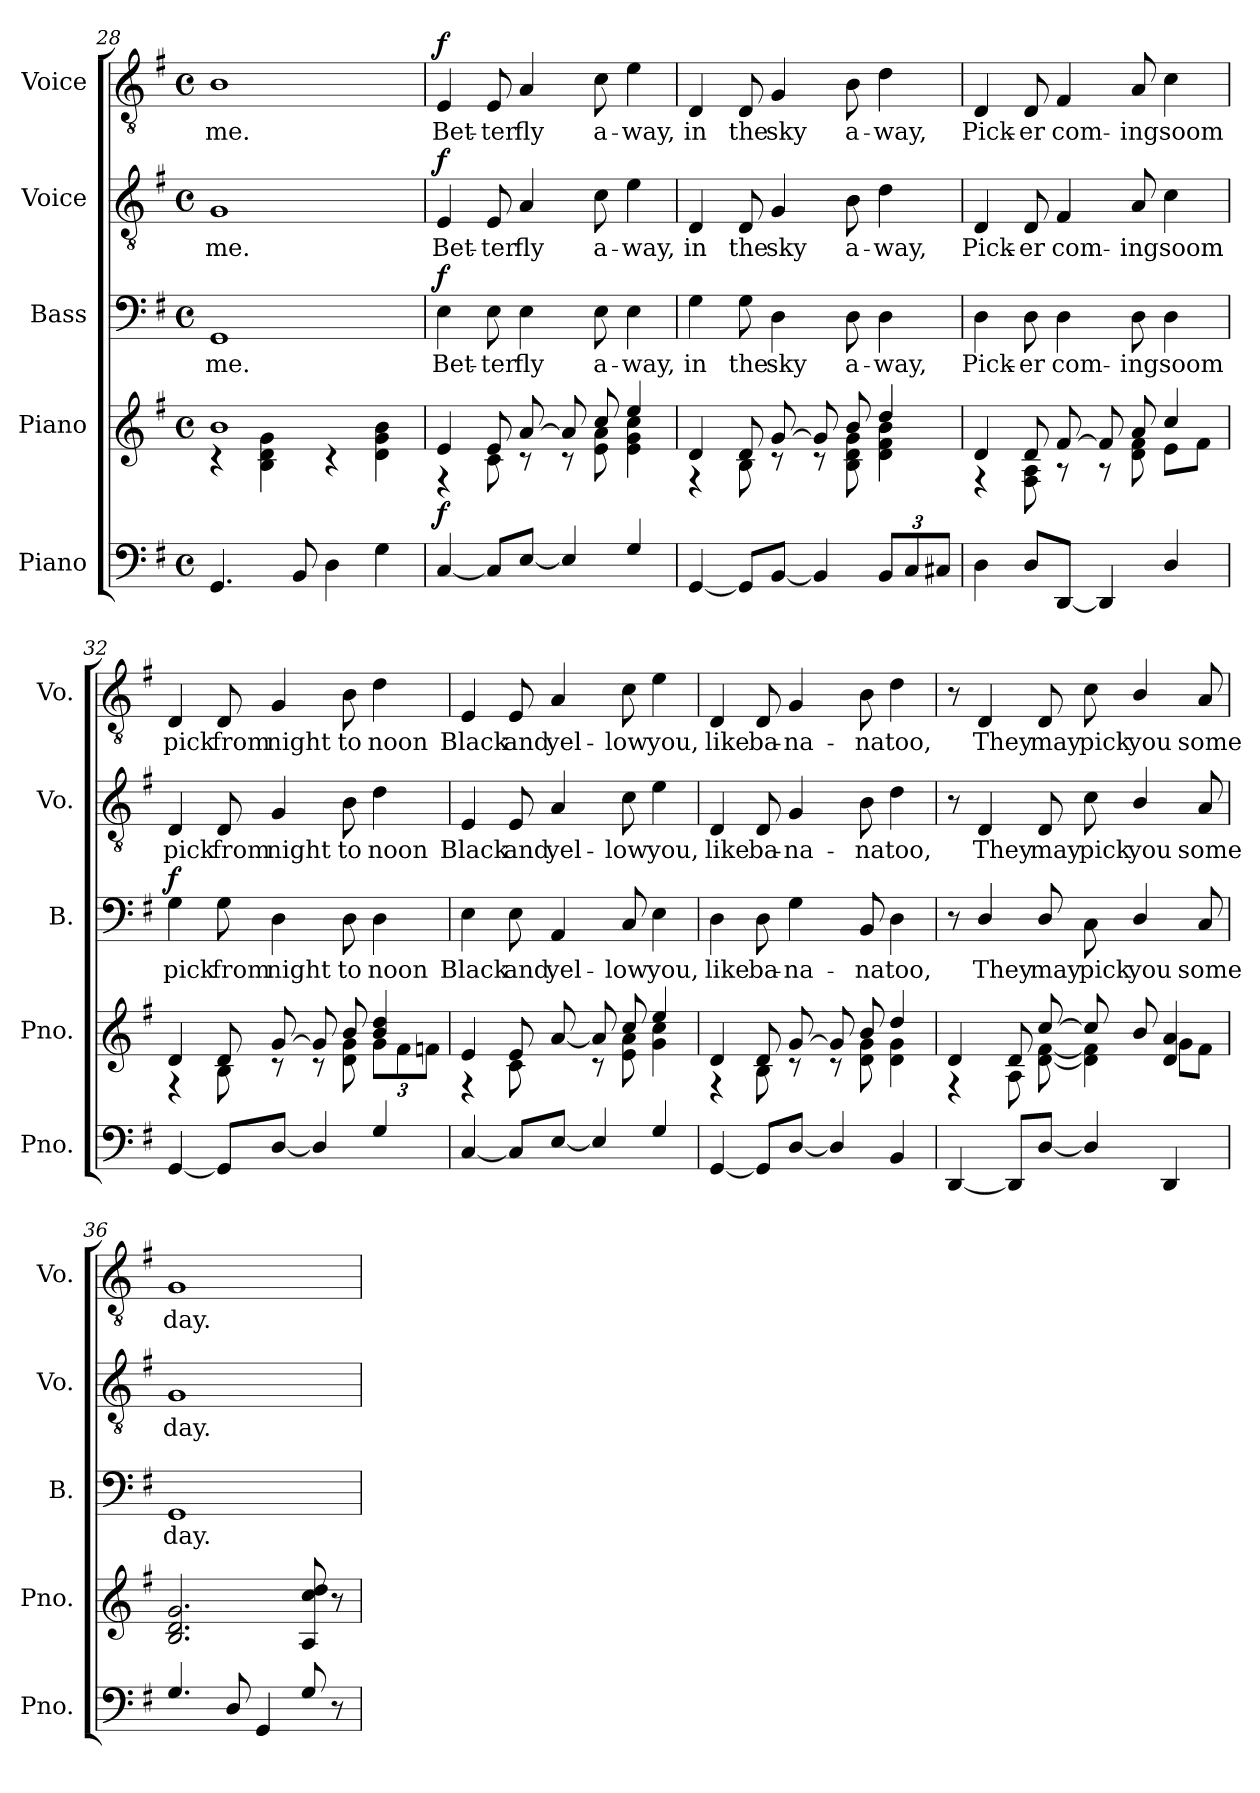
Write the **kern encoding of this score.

**kern	**kern	**dynam	**kern	**text	**dynam	**kern	**text	**dynam	**kern	**text	**dynam
*part5	*part4	*part4	*part3	*part3	*part3	*part2	*part2	*part2	*part1	*part1	*part1
*staff5	*staff4	*staff4	*staff3	*staff3	*staff3	*staff2	*staff2	*staff2	*staff1	*staff1	*staff1
*I"Piano	*I"Piano	*	*I"Bass	*	*	*I"Voice	*	*	*I"Voice	*	*
*I'Pno.	*I'Pno.	*	*I'B.	*	*	*I'Vo.	*	*	*I'Vo.	*	*
*clefF4	*clefG2	*	*clefF4	*	*	*clefGv2	*	*	*clefGv2	*	*
*k[f#]	*k[f#]	*	*k[f#]	*	*	*k[f#]	*	*	*k[f#]	*	*
*M4/4	*M4/4	*	*M4/4	*	*	*M4/4	*	*	*M4/4	*	*
*met(c)	*met(c)	*	*met(c)	*	*	*met(c)	*	*	*met(c)	*	*
=28	=28	=28	=28	=28	=28	=28	=28	=28	=28	=28	=28
*	*^	*	*	*	*	*	*	*	*	*	*
!	!	!	!	!	!LO:LY:b	!	!	!LO:LY:b	!	!	!LO:LY:b	!
4.GG/	1b	4r	.	1GG	me.	.	1G	me.	.	1B	me.	.
.	.	4B\ 4d\ 4g\	.	.	.	.	.	.	.	.	.	.
8BB/	.	.	.	.	.	.	.	.	.	.	.	.
4D\	.	4r	.	.	.	.	.	.	.	.	.	.
4G\	.	4d\ 4g\ 4b\	.	.	.	.	.	.	.	.	.	.
=29	=29	=29	=29	=29	=29	=29	=29	=29	=29	=29	=29	=29
!	!	!	!LO:DY:b	!	!LO:LY:b	!LO:DY:b	!	!LO:LY:b	!LO:DY:b	!	!LO:LY:b	!LO:DY:b
[<4C/	4e/	4r	f	4E\	Bet-	f	4E/	Bet-	f	4E/	Bet-	f
!	!	!	!	!	!LO:LY:b	!	!	!LO:LY:b	!	!	!LO:LY:b	!
8C/L]	8e/	8c\	.	8E\	-ter	.	8E/	-ter	.	8E/	-ter	.
!	!	!	!	!	!LO:LY:b	!	!	!LO:LY:b	!	!	!LO:LY:b	!
[<8E/J	[>8a/	8r	.	4E\	fly	.	4A/	fly	.	4A/	fly	.
4E/]	8a/]	8r	.	.	.	.	.	.	.	.	.	.
!	!	!	!	!	!LO:LY:b	!	!	!LO:LY:b	!	!	!LO:LY:b	!
.	8cc/	8e\ 8a\	.	8E\	a-	.	8c\	a-	.	8c\	a-	.
!	!	!	!	!	!LO:LY:b	!	!	!LO:LY:b	!	!	!LO:LY:b	!
4G/	4ee/	4e\ 4g\ 4cc\	.	4E\	-way,	.	4e\	-way,	.	4e\	-way,	.
=30	=30	=30	=30	=30	=30	=30	=30	=30	=30	=30	=30	=30
!	!	!	!	!	!LO:LY:b	!	!	!LO:LY:b	!	!	!LO:LY:b	!
[<4GG/	4d/	4r	.	4G\	in	.	4D/	in	.	4D/	in	.
!	!	!	!	!	!LO:LY:b	!	!	!LO:LY:b	!	!	!LO:LY:b	!
8GG/L]	8d/	8B\	.	8G\	the	.	8D/	the	.	8D/	the	.
!	!	!	!	!	!LO:LY:b	!	!	!LO:LY:b	!	!	!LO:LY:b	!
[<8BB/J	[>8g/	8r	.	4D\	sky	.	4G/	sky	.	4G/	sky	.
4BB/]	8g/]	8r	.	.	.	.	.	.	.	.	.	.
!	!	!	!	!	!LO:LY:b	!	!	!LO:LY:b	!	!	!LO:LY:b	!
.	8b/	8B\ 8d\ 8g\	.	8D\	a-	.	8B\	a-	.	8B\	a-	.
*Xbrackettup	*	*	*	*	*	*	*	*	*	*	*	*
!	!	!	!	!	!LO:LY:b	!	!	!LO:LY:b	!	!	!LO:LY:b	!
12BB/L	4dd/	4d\ 4f#\ 4b\	.	4D\	-way,	.	4d\	-way,	.	4d\	-way,	.
12C/	.	.	.	.	.	.	.	.	.	.	.	.
12C#X/J	.	.	.	.	.	.	.	.	.	.	.	.
!!LO:PB:g=z
=31	=31	=31	=31	=31	=31	=31	=31	=31	=31	=31	=31	=31
!	!	!	!	!	!LO:LY:b	!	!	!LO:LY:b	!	!	!LO:LY:b	!
4D\	4d/	4r	.	4D\	Pick-	.	4D/	Pick-	.	4D/	Pick-	.
!	!	!	!	!	!LO:LY:b	!	!	!LO:LY:b	!	!	!LO:LY:b	!
8D/L	8d/	8F#\ 8A\	.	8D\	-er	.	8D/	-er	.	8D/	-er	.
!	!	!	!	!	!LO:LY:b	!	!	!LO:LY:b	!	!	!LO:LY:b	!
[<8DD/J	[>8f#/	8r	.	4D\	com-	.	4F#/	com-	.	4F#/	com-	.
4DD/]	8f#/]	8r	.	.	.	.	.	.	.	.	.	.
!	!	!	!	!	!LO:LY:b	!	!	!LO:LY:b	!	!	!LO:LY:b	!
.	8a/	8d\ 8f#\	.	8D\	-ing	.	8A/	-ing	.	8A/	-ing	.
!	!	!	!	!	!LO:LY:b	!	!	!LO:LY:b	!	!	!LO:LY:b	!
4D/	4cc/	8e\L	.	4D\	soom	.	4c\	soom	.	4c\	soom	.
.	.	8f#\J	.	.	.	.	.	.	.	.	.	.
=32	=32	=32	=32	=32	=32	=32	=32	=32	=32	=32	=32	=32
!	!	!	!	!	!LO:LY:b	!LO:DY:b	!	!LO:LY:b	!	!	!LO:LY:b	!
[<4GG/	4d/	4r	.	4G\	pick	f	4D/	pick	.	4D/	pick	.
!	!	!	!	!	!LO:LY:b	!	!	!LO:LY:b	!	!	!LO:LY:b	!
8GG/L]	8d/	8B\	.	8G\	from	.	8D/	from	.	8D/	from	.
!	!	!	!	!	!LO:LY:b	!	!	!LO:LY:b	!	!	!LO:LY:b	!
[<8D/J	[>8g/	8r	.	4D\	night	.	4G/	night	.	4G/	night	.
4D/]	8g/]	8r	.	.	.	.	.	.	.	.	.	.
!	!	!	!	!	!LO:LY:b	!	!	!LO:LY:b	!	!	!LO:LY:b	!
.	8b/	8d\ 8g\	.	8D\	to	.	8B\	to	.	8B\	to	.
*	*	*Xbrackettup	*	*	*	*	*	*	*	*	*	*
!	!	!	!	!	!LO:LY:b	!	!	!LO:LY:b	!	!	!LO:LY:b	!
4G/	4b/ 4dd/	12g\L	.	4D\	noon	.	4d\	noon	.	4d\	noon	.
.	.	12f#\	.	.	.	.	.	.	.	.	.	.
.	.	12fn\J	.	.	.	.	.	.	.	.	.	.
=33	=33	=33	=33	=33	=33	=33	=33	=33	=33	=33	=33	=33
!	!	!	!	!	!LO:LY:b	!	!	!LO:LY:b	!	!	!LO:LY:b	!
[<4C/	4e/	4r	.	4E\	Black	.	4E/	Black	.	4E/	Black	.
!	!	!	!	!	!LO:LY:b	!	!	!LO:LY:b	!	!	!LO:LY:b	!
8C/L]	8e/	8c\	.	8E\	and	.	8E/	and	.	8E/	and	.
!	!	!	!	!	!LO:LY:b	!	!	!LO:LY:b	!	!	!LO:LY:b	!
[<8E/J	[>8a/	8ryy	.	4AA/	yel-	.	4A/	yel-	.	4A/	yel-	.
4E/]	8a/]	8r	.	.	.	.	.	.	.	.	.	.
!	!	!	!	!	!LO:LY:b	!	!	!LO:LY:b	!	!	!LO:LY:b	!
.	8cc/	8e\ 8a\	.	8C/	-low	.	8c\	-low	.	8c\	-low	.
!	!	!	!	!	!LO:LY:b	!	!	!LO:LY:b	!	!	!LO:LY:b	!
4G/	4ee/	4g\ 4cc\	.	4E\	you,	.	4e\	you,	.	4e\	you,	.
=34	=34	=34	=34	=34	=34	=34	=34	=34	=34	=34	=34	=34
!	!	!	!	!	!LO:LY:b	!	!	!LO:LY:b	!	!	!LO:LY:b	!
[<4GG/	4d/	4r	.	4D\	like	.	4D/	like	.	4D/	like	.
!	!	!	!	!	!LO:LY:b	!	!	!LO:LY:b	!	!	!LO:LY:b	!
8GG/L]	8d/	8B\	.	8D\	ba-	.	8D/	ba-	.	8D/	ba-	.
!	!	!	!	!	!LO:LY:b	!	!	!LO:LY:b	!	!	!LO:LY:b	!
[<8D/J	[>8g/	8r	.	4G\	-na-	.	4G/	-na-	.	4G/	-na-	.
4D/]	8g/]	8r	.	.	.	.	.	.	.	.	.	.
!	!	!	!	!	!LO:LY:b	!	!	!LO:LY:b	!	!	!LO:LY:b	!
.	8b/	8d\ 8g\	.	8BB/	-na	.	8B\	-na	.	8B\	-na	.
!	!	!	!	!	!LO:LY:b	!	!	!LO:LY:b	!	!	!LO:LY:b	!
4BB/	4dd/	4d\ 4g\	.	4D\	too,	.	4d\	too,	.	4d\	too,	.
!!LO:LB:g=z
=35	=35	=35	=35	=35	=35	=35	=35	=35	=35	=35	=35	=35
[<4DD/	4d/	4r	.	8r	.	.	8r	.	.	8r	.	.
!	!	!	!	!	!LO:LY:b	!	!	!LO:LY:b	!	!	!LO:LY:b	!
.	.	.	.	4D/	They	.	4D/	They	.	4D/	They	.
8DD/L]	8d/	8A\	.	.	.	.	.	.	.	.	.	.
!	!	!	!	!	!LO:LY:b	!	!	!LO:LY:b	!	!	!LO:LY:b	!
[<8D/J	[>8cc/	[8d\ [8f#\	.	8D/	may	.	8D/	may	.	8D/	may	.
!	!	!	!	!	!LO:LY:b	!	!	!LO:LY:b	!	!	!LO:LY:b	!
4D/]	8cc/]	4d\] 4f#\]	.	8C\	pick	.	8c\	pick	.	8c\	pick	.
!	!	!	!	!	!LO:LY:b	!	!	!LO:LY:b	!	!	!LO:LY:b	!
.	8b/	.	.	4D/	you	.	4B/	you	.	4B/	you	.
4DD/	4d/ 4a/	8g\L	.	.	.	.	.	.	.	.	.	.
!	!	!	!	!	!LO:LY:b	!	!	!LO:LY:b	!	!	!LO:LY:b	!
.	.	8f#\J	.	8C/	some	.	8A/	some	.	8A/	some	.
=36	=36	=36	=36	=36	=36	=36	=36	=36	=36	=36	=36	=36
!	!	!	!	!	!LO:LY:b	!	!	!LO:LY:b	!	!	!LO:LY:b	!
*	*v	*v	*	*	*	*	*	*	*	*	*	*
4.G/	2.B/ 2.d/ 2.g/	.	1GG	day.	.	1G	day.	.	1G	day.	.
8D/	.	.	.	.	.	.	.	.	.	.	.
4GG/	.	.	.	.	.	.	.	.	.	.	.
8G/	8A/ 8cc/ 8dd/	.	.	.	.	.	.	.	.	.	.
8r	8r	.	.	.	.	.	.	.	.	.	.
=	=	=	=	=	=	=	=	=	=	=	=
*-	*-	*-	*-	*-	*-	*-	*-	*-	*-	*-	*-
